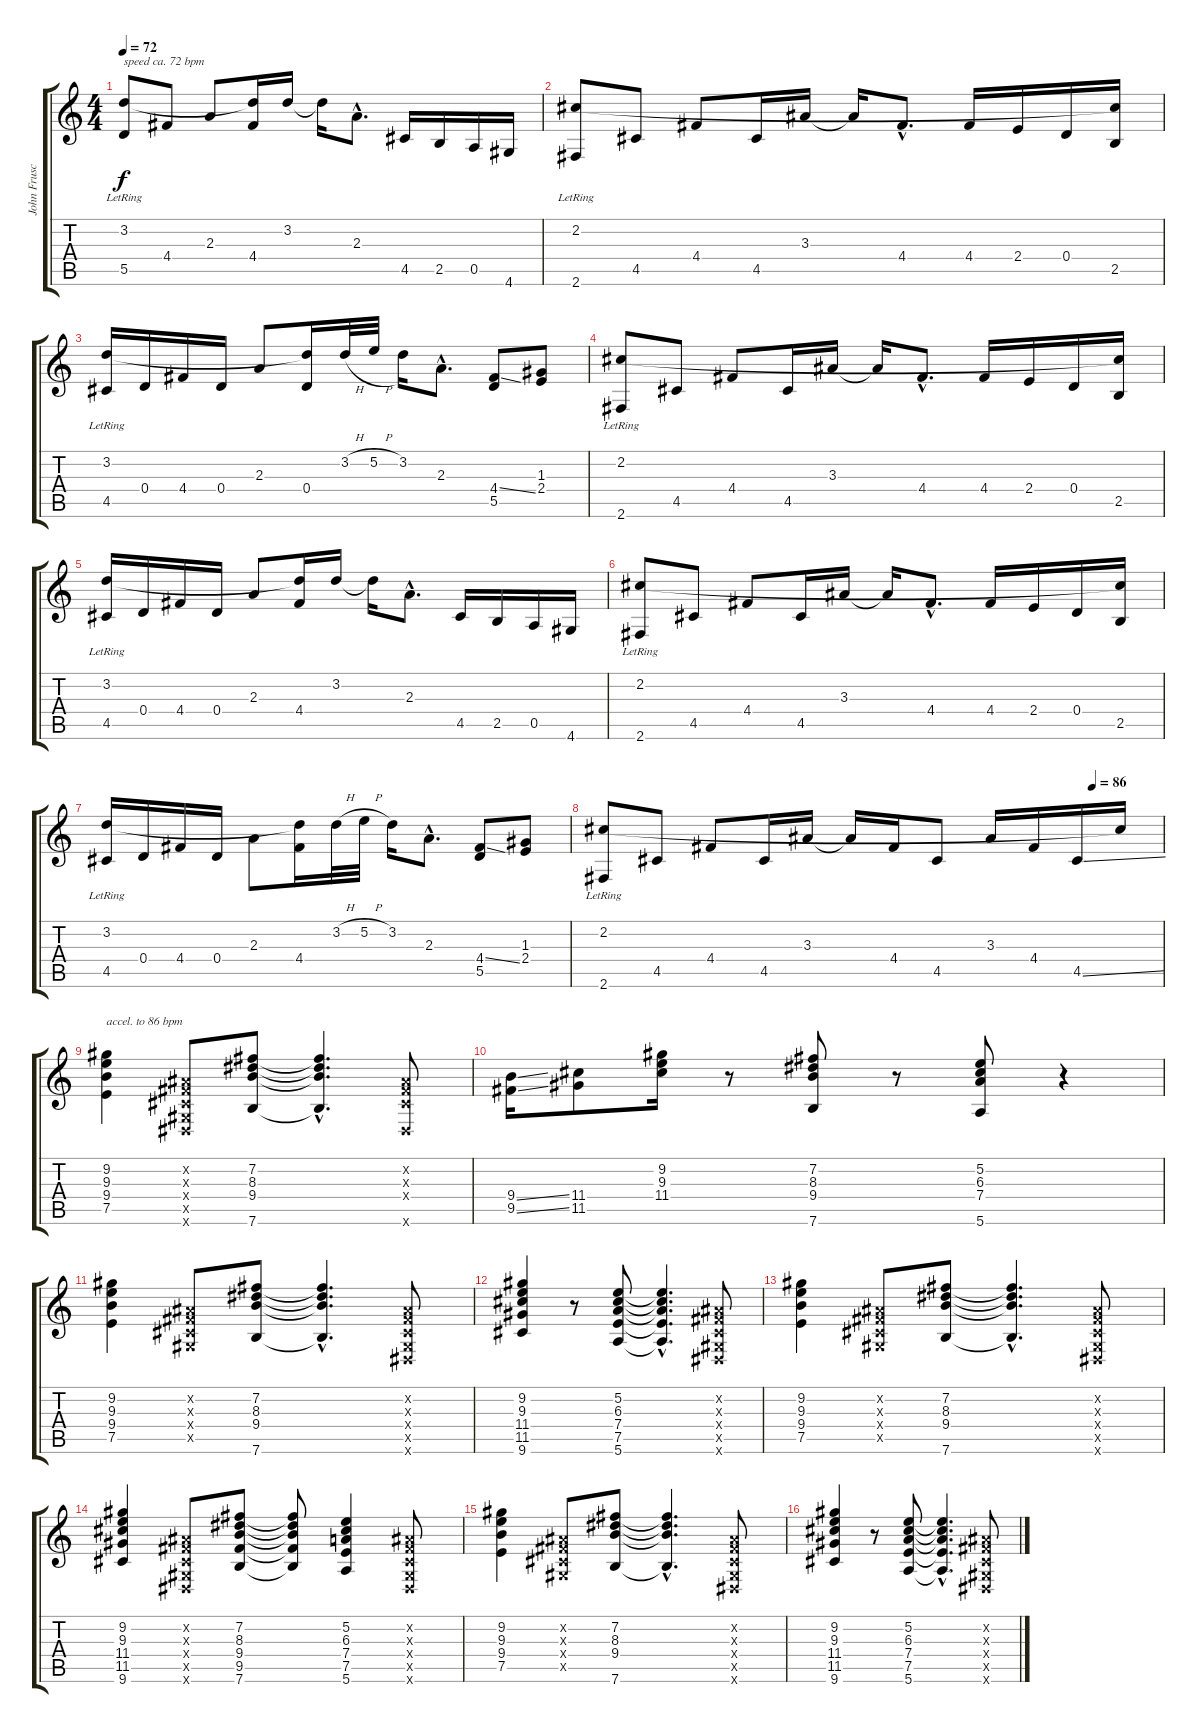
\track ("John Frusciante - Guitar" "John Frusc") {instrument acousticguitarsteel}
\staff {score tabs}
\tuning (E4 B3 G3 D3 A2 E2) {hide}
\ts (4 4)
\tempo 72
\clef g2
\ks c
(3.2{lr} 5.5).8{txt "speed ca. 72 bpm" dy f instrument acousticguitarsteel} 4.4.8 2.3.8 (3.2{t} 4.4).16 3.2.16 3.2{t}.16 2.3{hac}.8{d} 4.5.16 2.5.16 0.5.16 4.6.16 |
(2.2{lr} 2.6).8 4.5.8 4.4.8 4.5.16 3.3.16 3.3{t}.16 4.4{hac}.8{d} 4.4.16 2.4.16 0.4.16 (2.2{t} 2.5).16 |
(3.2{lr} 4.5).16 0.4.16 4.4.16 0.4.16 2.3.8 (3.2{t} 0.4).16 3.2{h}.32 5.2{h}.32 3.2.16 2.3{hac}.8{d} (4.4{ss} 5.5).8 (1.3 2.4).8 |
(2.2{lr} 2.6).8 4.5.8 4.4.8 4.5.16 3.3.16 3.3{t}.16 4.4{hac}.8{d} 4.4.16 2.4.16 0.4.16 (2.2{t} 2.5).16 |
(3.2{lr} 4.5).16 0.4.16 4.4.16 0.4.16 2.3.8 (3.2{t} 4.4).16 3.2.16 3.2{t}.16 2.3{hac}.8{d} 4.5.16 2.5.16 0.5.16 4.6.16 |
(2.2{lr} 2.6).8 4.5.8 4.4.8 4.5.16 3.3.16 3.3{t}.16 4.4{hac}.8{d} 4.4.16 2.4.16 0.4.16 (2.2{t} 2.5).16 |
(3.2{lr} 4.5).16 0.4.16 4.4.16 0.4.16 2.3.8 (3.2{t} 4.4).16 3.2{h}.32 5.2{h}.32 3.2.16 2.3{hac}.8{d} (4.4{ss} 5.5).8 (1.3 2.4).8 |
\tempo (86 0.875)
(2.2{lr} 2.6).8 4.5.8 4.4.8 4.5.16 3.3.16 3.3{t}.16 4.4.16 4.5.8 3.3.16 4.4.16 4.5{ss}.16 2.2{t}.16 |
(9.2 9.3 9.4 7.5).4{txt "accel. to 86 bpm"} (-1.2{x} -1.3{x} -1.4{x} -1.5{x} -1.6{x}).8 (7.2 8.3 9.4 7.6).8 (7.2{hac t} 8.3{hac t} 9.4{hac t} 7.6{hac t}).4{d} (-1.2{x} -1.3{x} -1.4{x} -1.6{x}).8 |
(9.4{ss} 9.5{ss}).16 (11.4 11.5).8 (9.2 9.3 11.4).16 r.8 (7.2 8.3 9.4 7.6).8 r.8 (5.2 6.3 7.4 5.6).8 r.4 |
(9.2 9.3 9.4 7.5).4 (-1.2{x} -1.3{x} -1.4{x} -1.5{x}).8 (7.2 8.3 9.4 7.6).8 (7.2{hac t} 8.3{hac t} 9.4{hac t} 7.6{hac t}).4{d} (-1.2{x} -1.3{x} -1.4{x} -1.5{x} -1.6{x}).8 |
(9.2 9.3 11.4 11.5 9.6).4 r.8 (5.2 6.3 7.4 7.5 5.6).8 (5.2{hac t} 6.3{hac t} 7.4{hac t} 7.5{hac t} 5.6{hac t}).4{d} (-1.2{x} -1.3{x} -1.4{x} -1.5{x} -1.6{x}).8 |
(9.2 9.3 9.4 7.5).4 (-1.2{x} -1.3{x} -1.4{x} -1.5{x}).8 (7.2 8.3 9.4 7.6).8 (7.2{hac t} 8.3{hac t} 9.4{hac t} 7.6{hac t}).4{d} (-1.2{x} -1.3{x} -1.4{x} -1.5{x} -1.6{x}).8 |
(9.2 9.3 11.4 11.5 9.6).4 (-1.2{x} -1.3{x} -1.4{x} -1.5{x} -1.6{x}).8 (7.2 8.3 9.4 9.5 7.6).8 (7.2{t} 8.3{t} 9.4{t} 9.5{t} 7.6{t}).8 (5.2 6.3 7.4 7.5 5.6).4 (-1.2{x} -1.3{x} -1.4{x} -1.5{x} -1.6{x}).8 |
(9.2 9.3 9.4 7.5).4 (-1.2{x} -1.3{x} -1.4{x} -1.5{x}).8 (7.2 8.3 9.4 7.6).8 (7.2{hac t} 8.3{hac t} 9.4{hac t} 7.6{hac t}).4{d} (-1.2{x} -1.3{x} -1.4{x} -1.5{x} -1.6{x}).8 |
(9.2 9.3 11.4 11.5 9.6).4 r.8 (5.2 6.3 7.4 7.5 5.6).8 (5.2{hac t} 6.3{hac t} 7.4{hac t} 7.5{hac t} 5.6{hac t}).4{d} (-1.2{x} -1.3{x} -1.4{x} -1.5{x} -1.6{x}).8
